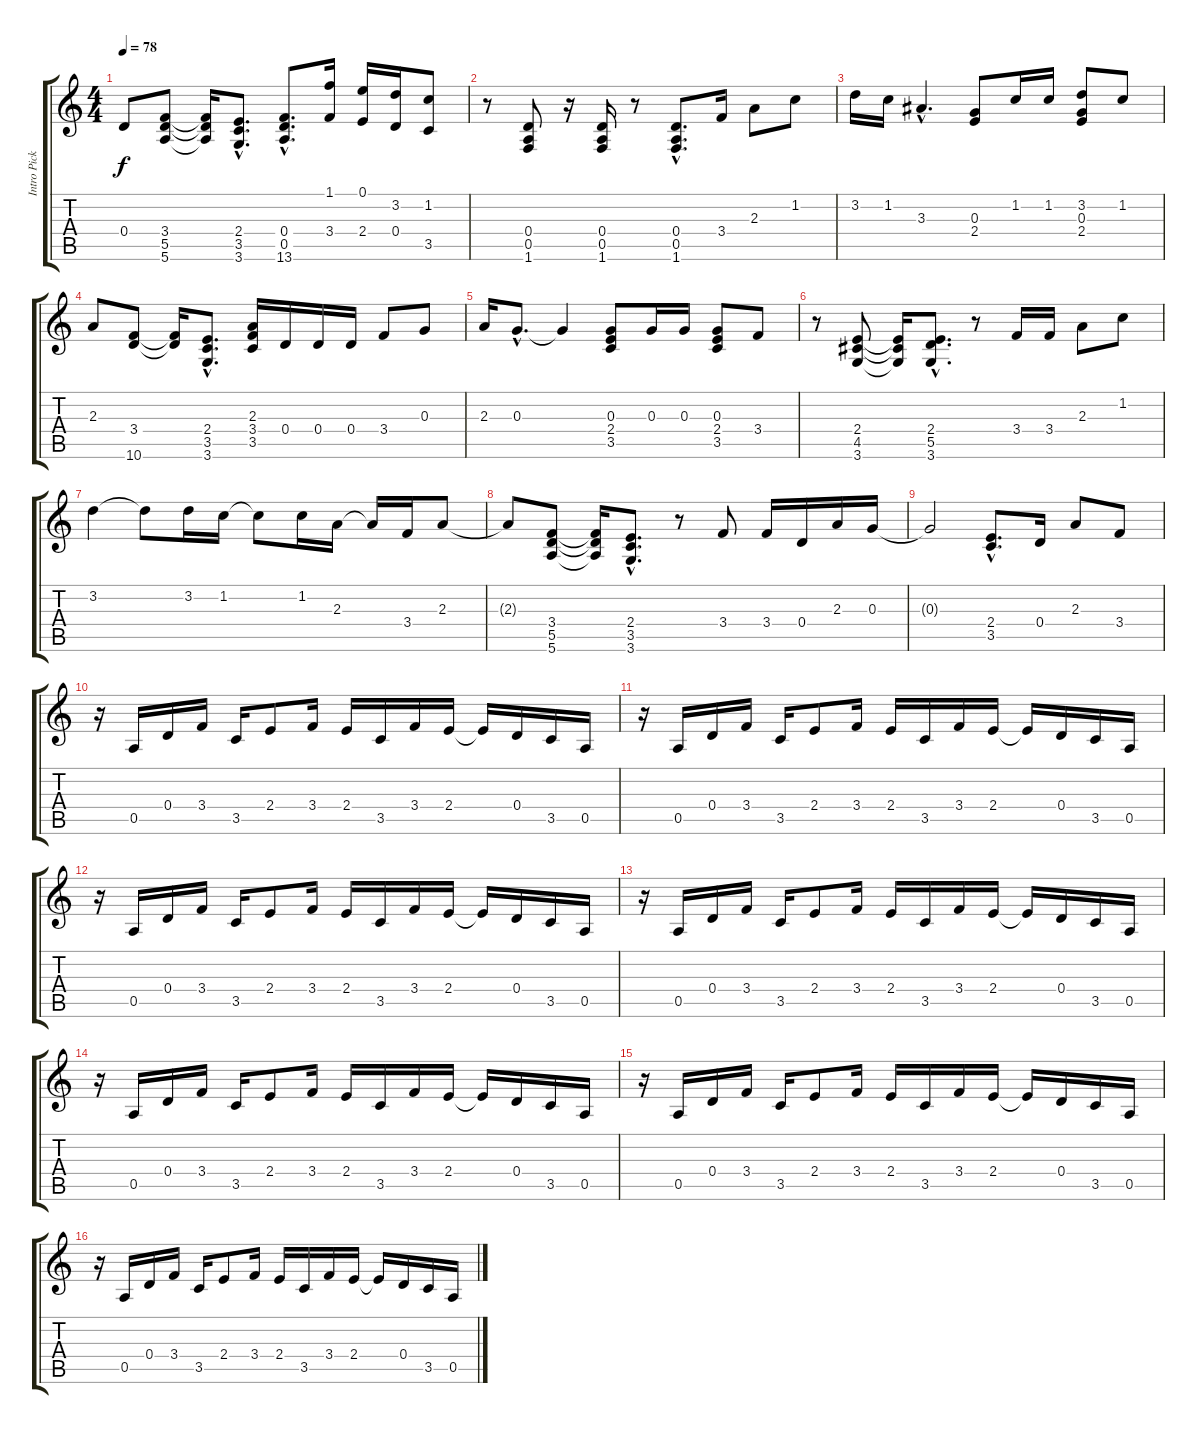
\track ("Intro Pick/Lead" "Intro Pick") {instrument acousticguitarsteel}
\staff {score tabs}
\tuning (E4 B3 G3 D3 A2 E2) {hide}
\ts (4 4)
\tempo 78
\clef g2
\ks c
0.4{t}.8{dy f} (3.4 5.5 5.6).8 (3.4{t} 5.5{t} 5.6{t}).16 (2.4{hac} 3.5{hac} 3.6{hac}).8{d} (0.4{hac} 0.5{hac} 13.6{hac}).8{d} (1.1 3.4).16 (0.1 2.4).16 (3.2 0.4).16 (1.2 3.5).8 |
r.8 (0.4 0.5 1.6).8 r.16 (0.4 0.5 1.6).16 r.8 (0.4{hac} 0.5{hac} 1.6{hac}).8{d} 3.4.16 2.3.8 1.2.8 |
3.2.16 1.2.16 3.3{hac}.4{d} (0.3 2.4).8 1.2.16 1.2.16 (3.2 0.3 2.4).8 1.2.8 |
2.3.8 (3.4 10.6).8 (3.4{t} 10.6{t}).16 (2.4{hac} 3.5{hac} 3.6{hac}).8{d} (2.3 3.4 3.5).16 0.4.16 0.4.16 0.4.16 3.4.8 0.3.8 |
2.3.16 0.3{hac}.8{d} 0.3{t}.4 (0.3 2.4 3.5).8 0.3.16 0.3.16 (0.3 2.4 3.5).8 3.4.8 |
r.8 (2.4 4.5 3.6).8 (2.4{t} 4.5{t} 3.6{t}).16 (2.4{hac} 5.5{hac} 3.6{hac}).8{d} r.8 3.4.16 3.4.16 2.3.8 1.2.8 |
3.2.4 3.2{t}.8 3.2.16 1.2.16 1.2{t}.8 1.2.16 2.3.16 2.3{t}.16 3.4.16 2.3.8 |
2.3{t}.8 (3.4 5.5 5.6).8 (3.4{t} 5.5{t} 5.6{t}).16 (2.4{hac} 3.5{hac} 3.6{hac}).8{d} r.8 3.4.8 3.4.16 0.4.16 2.3.16 0.3.16 |
0.3{t}.2 (2.4{hac} 3.5{hac}).8{d} 0.4.16 2.3.8 3.4.8 |
r.16 0.5.16 0.4.16 3.4.16 3.5.16 2.4.8 3.4.16 2.4.16 3.5.16 3.4.16 2.4.16 2.4{t}.16 0.4.16 3.5.16 0.5.16 |
r.16 0.5.16 0.4.16 3.4.16 3.5.16 2.4.8 3.4.16 2.4.16 3.5.16 3.4.16 2.4.16 2.4{t}.16 0.4.16 3.5.16 0.5.16 |
r.16 0.5.16 0.4.16 3.4.16 3.5.16 2.4.8 3.4.16 2.4.16 3.5.16 3.4.16 2.4.16 2.4{t}.16 0.4.16 3.5.16 0.5.16 |
r.16 0.5.16 0.4.16 3.4.16 3.5.16 2.4.8 3.4.16 2.4.16 3.5.16 3.4.16 2.4.16 2.4{t}.16 0.4.16 3.5.16 0.5.16 |
r.16 0.5.16 0.4.16 3.4.16 3.5.16 2.4.8 3.4.16 2.4.16 3.5.16 3.4.16 2.4.16 2.4{t}.16 0.4.16 3.5.16 0.5.16 |
r.16 0.5.16 0.4.16 3.4.16 3.5.16 2.4.8 3.4.16 2.4.16 3.5.16 3.4.16 2.4.16 2.4{t}.16 0.4.16 3.5.16 0.5.16 |
r.16 0.5.16 0.4.16 3.4.16 3.5.16 2.4.8 3.4.16 2.4.16 3.5.16 3.4.16 2.4.16 2.4{t}.16 0.4.16 3.5.16 0.5.16
